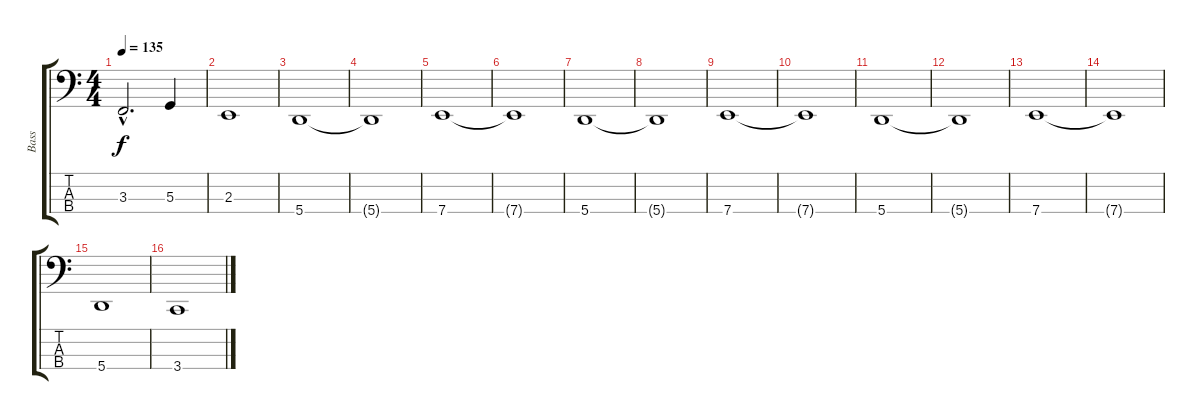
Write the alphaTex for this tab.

\track ("Bass" "Bass") {instrument electricbasspick}
\staff {score tabs}
\tuning (C2 G1 D1 A0) {hide}
\ts (4 4)
\tempo 135
\clef f4
\ks c
3.3{hac}.2{d dy f} 5.3.4 |
2.3.1 |
5.4.1 |
5.4{t}.1 |
7.4.1 |
7.4{t}.1 |
5.4.1 |
5.4{t}.1 |
7.4.1 |
7.4{t}.1 |
5.4.1 |
5.4{t}.1 |
7.4.1 |
7.4{t}.1 |
5.4.1 |
3.4.1
